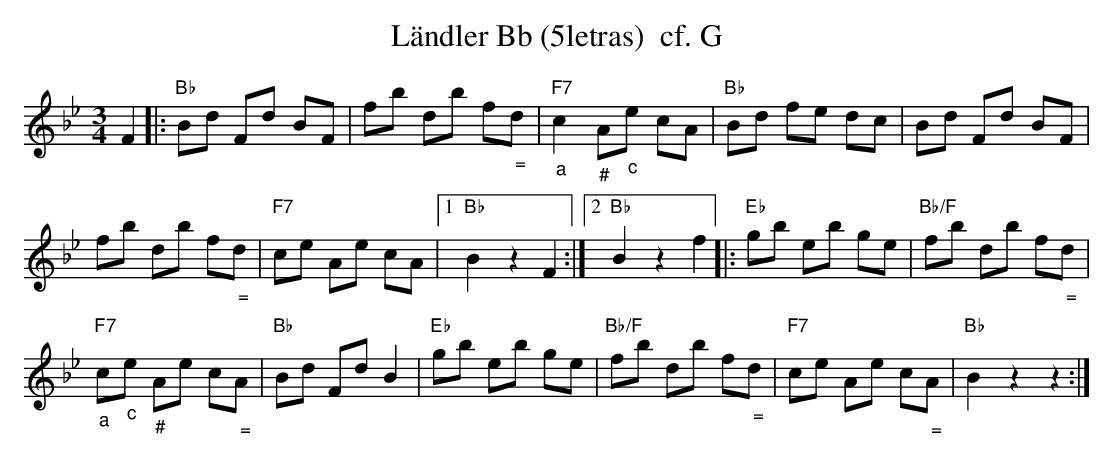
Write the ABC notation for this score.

X:1
T:L\"andler Bb (5letras)  cf. G
M:3/4
L:1/8
K:Bbmaj%%MIDI gchordon
F2 |: "Bb"Bd Fd BF | fb db f"_ ="d | "F7""_a"c2 "_#"A"_c"e cA | "Bb"Bd fe dc | Bd Fd BF |
fb db f"_ ="d | "F7"ce Ae cA |1 "Bb"B2z2F2 :|2 "Bb"B2z2f2 |: "Eb"gb eb ge | "Bb/F"fb db f"_ ="d |
"F7""_a"c"_c"e "_#"Ae c"_ ="A | "Bb"Bd FdB2 | "Eb"gb eb ge | "Bb/F"fb db f"_ ="d | "F7"ce Ae c"_ ="A | "Bb"B2z2z2 :|
